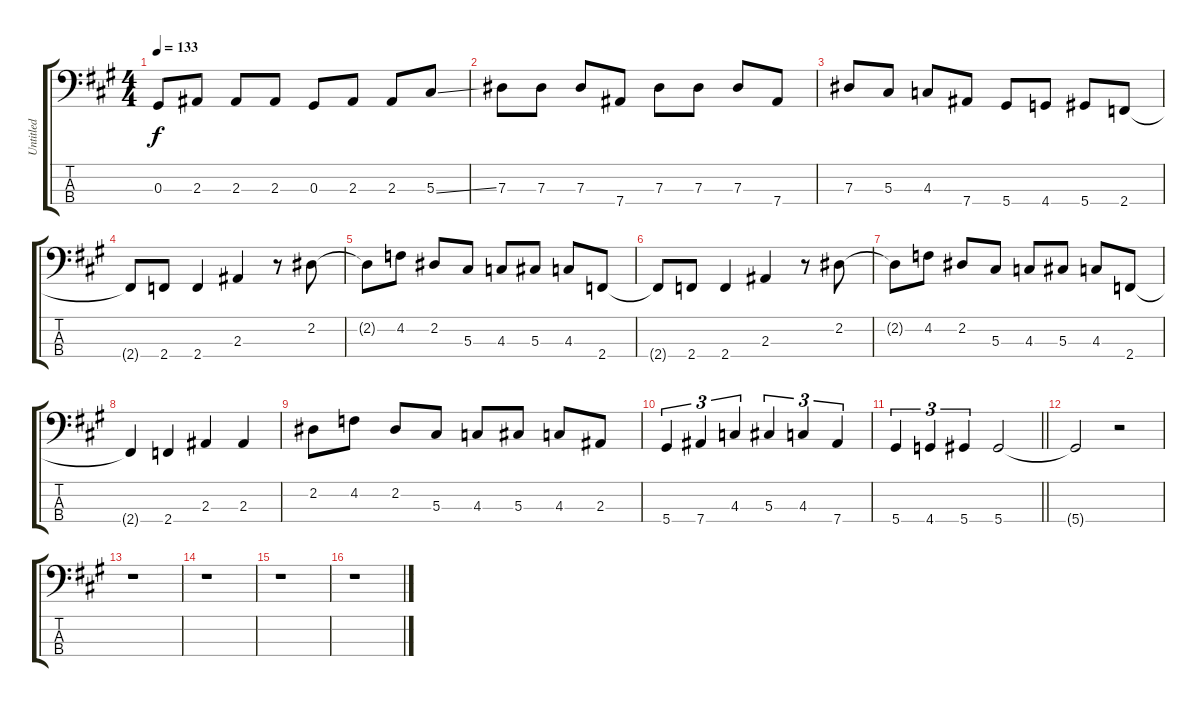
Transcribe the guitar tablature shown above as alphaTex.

\track ("Untitled" "Untitled") {instrument electricbasspick}
\staff {score tabs}
\tuning (Gb2 Db2 Ab1 Eb1) {hide}
\ts (4 4)
\tempo 133
\clef f4
\ks a
0.3.8{dy f} 2.3.8 2.3.8 2.3.8 0.3.8 2.3.8 2.3.8 5.3{ss}.8 |
7.3.8 7.3.8 7.3.8 7.4.8 7.3.8 7.3.8 7.3.8 7.4.8 |
7.3.8 5.3.8 4.3.8 7.4.8 5.4.8 4.4.8 5.4.8 2.4.8 |
2.4{t}.8 2.4.8 2.4.4 2.3.4 r.8 2.2.8 |
2.2{t}.8 4.2.8 2.2.8 5.3.8 4.3.8 5.3.8 4.3.8 2.4.8 |
2.4{t}.8 2.4.8 2.4.4 2.3.4 r.8 2.2.8 |
2.2{t}.8 4.2.8 2.2.8 5.3.8 4.3.8 5.3.8 4.3.8 2.4.8 |
2.4{t}.4 2.4.4 2.3.4 2.3.4 |
2.2.8 4.2.8 2.2.8 5.3.8 4.3.8 5.3.8 4.3.8 2.3.8 |
5.4.4{tu (3 2)} 7.4.4{tu (3 2)} 4.3.4{tu (3 2)} 5.3.4{tu (3 2)} 4.3.4{tu (3 2)} 7.4.4{tu (3 2)} |
\barLineRight lightlight
5.4.4{tu (3 2)} 4.4.4{tu (3 2)} 5.4.4{tu (3 2)} 5.4.2 |
5.4{t}.2 r.2 |
r.1 |
r.1 |
r.1 |
r.1
